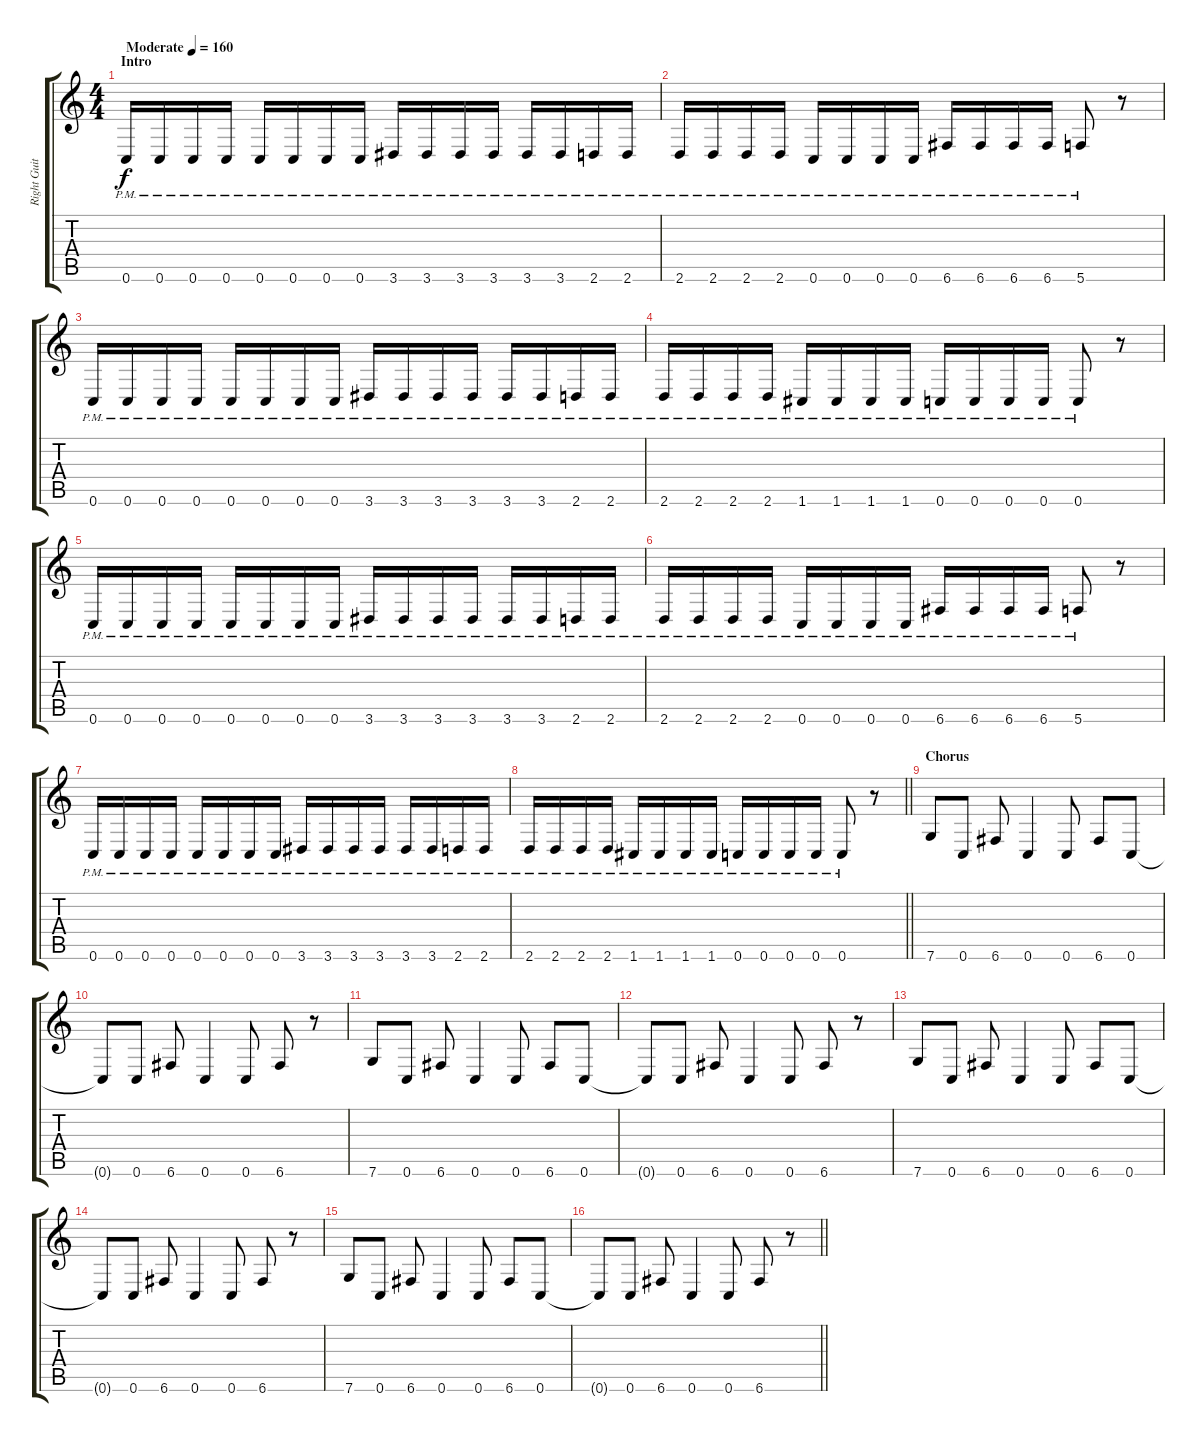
\track ("Right Guitar" "Right Guit") {instrument distortionguitar}
\staff {score tabs}
\tuning (C4 G3 Eb3 Bb2 F2 C2) {hide}
\ts (4 4)
\section ("" "Intro")
\tempo (160 "Moderate")
\clef g2
\ks c
0.6{pm}.16{dy f instrument distortionguitar} 0.6{pm}.16 0.6{pm}.16 0.6{pm}.16 0.6{pm}.16 0.6{pm}.16 0.6{pm}.16 0.6{pm}.16 3.6{pm}.16 3.6{pm}.16 3.6{pm}.16 3.6{pm}.16 3.6{pm}.16 3.6{pm}.16 2.6{pm}.16 2.6{pm}.16 |
2.6{pm}.16 2.6{pm}.16 2.6{pm}.16 2.6{pm}.16 0.6{pm}.16 0.6{pm}.16 0.6{pm}.16 0.6{pm}.16 6.6{pm}.16 6.6{pm}.16 6.6{pm}.16 6.6{pm}.16 5.6{pm}.8 r.8 |
0.6{pm}.16 0.6{pm}.16 0.6{pm}.16 0.6{pm}.16 0.6{pm}.16 0.6{pm}.16 0.6{pm}.16 0.6{pm}.16 3.6{pm}.16 3.6{pm}.16 3.6{pm}.16 3.6{pm}.16 3.6{pm}.16 3.6{pm}.16 2.6{pm}.16 2.6{pm}.16 |
2.6{pm}.16 2.6{pm}.16 2.6{pm}.16 2.6{pm}.16 1.6{pm}.16 1.6{pm}.16 1.6{pm}.16 1.6{pm}.16 0.6{pm}.16 0.6{pm}.16 0.6{pm}.16 0.6{pm}.16 0.6{pm}.8 r.8 |
0.6{pm}.16 0.6{pm}.16 0.6{pm}.16 0.6{pm}.16 0.6{pm}.16 0.6{pm}.16 0.6{pm}.16 0.6{pm}.16 3.6{pm}.16 3.6{pm}.16 3.6{pm}.16 3.6{pm}.16 3.6{pm}.16 3.6{pm}.16 2.6{pm}.16 2.6{pm}.16 |
2.6{pm}.16 2.6{pm}.16 2.6{pm}.16 2.6{pm}.16 0.6{pm}.16 0.6{pm}.16 0.6{pm}.16 0.6{pm}.16 6.6{pm}.16 6.6{pm}.16 6.6{pm}.16 6.6{pm}.16 5.6{pm}.8 r.8 |
0.6{pm}.16 0.6{pm}.16 0.6{pm}.16 0.6{pm}.16 0.6{pm}.16 0.6{pm}.16 0.6{pm}.16 0.6{pm}.16 3.6{pm}.16 3.6{pm}.16 3.6{pm}.16 3.6{pm}.16 3.6{pm}.16 3.6{pm}.16 2.6{pm}.16 2.6{pm}.16 |
\barLineRight lightlight
2.6{pm}.16 2.6{pm}.16 2.6{pm}.16 2.6{pm}.16 1.6{pm}.16 1.6{pm}.16 1.6{pm}.16 1.6{pm}.16 0.6{pm}.16 0.6{pm}.16 0.6{pm}.16 0.6{pm}.16 0.6{pm}.8 r.8 |
\section ("" "Chorus")
7.6.8 0.6.8 6.6.8 0.6.4 0.6.8 6.6.8 0.6.8 |
0.6{t}.8 0.6.8 6.6.8 0.6.4 0.6.8 6.6.8 r.8 |
7.6.8 0.6.8 6.6.8 0.6.4 0.6.8 6.6.8 0.6.8 |
0.6{t}.8 0.6.8 6.6.8 0.6.4 0.6.8 6.6.8 r.8 |
7.6.8 0.6.8 6.6.8 0.6.4 0.6.8 6.6.8 0.6.8 |
0.6{t}.8 0.6.8 6.6.8 0.6.4 0.6.8 6.6.8 r.8 |
7.6.8 0.6.8 6.6.8 0.6.4 0.6.8 6.6.8 0.6.8 |
\barLineRight lightlight
0.6{t}.8 0.6.8 6.6.8 0.6.4 0.6.8 6.6.8 r.8
